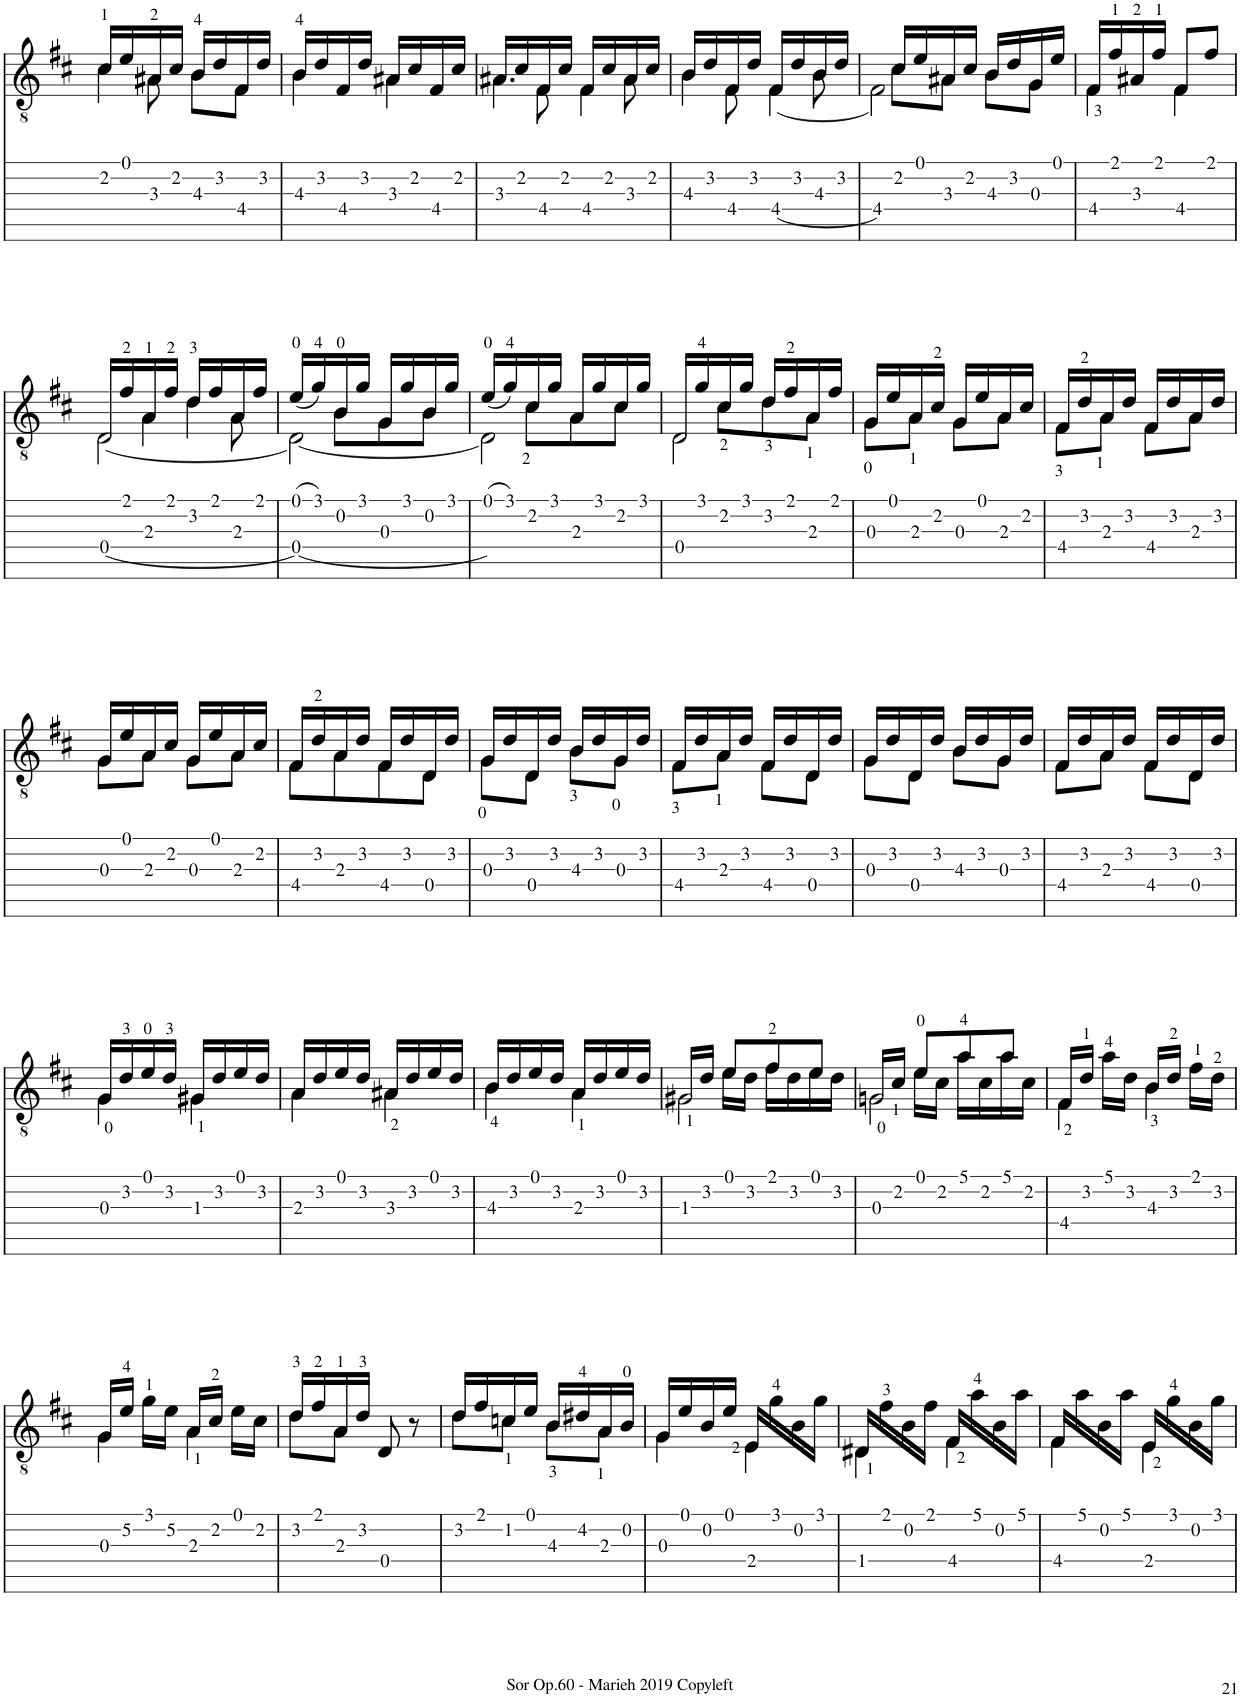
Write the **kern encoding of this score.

**kern	**kern
*part2	*part1
*staff2	*staff1
*I"Guitare classique (Tablature)	*I"Classical Guitar
!!LO:PB:g=z
*	*clefGv2
*k[f#c#]	*k[f#c#]
*M2/4	*M2/4
=13	=13
*^	*^
*	*^	*	*^
16c#LL	8ryy	4r	16c#/LL	8ryy	4c#\
16eJ	.	.	16e/	.	.
16A#XL	8r	.	16A#X/	8A#\	.
16c#JJ	.	.	16c#/JJ	.	.
16r	4ryy	8B	16B/LL	4ryy	8B\L
16dLL	.	.	16d/	.	.
16F#	.	8r	16F#/	.	8F#\J
16dJJ	.	.	16d/JJ	.	.
*	*v	*v	*	*	*
*	*	*	*v	*v
=14	=14	=14	=14
16r	4B	16B/LL	4B\
16dLL	.	16d/	.
16F#	.	16F#/	.
16dJJ	.	16d/JJ	.
16A#XLL	4r	16A#X/LL	4A#\
16c#J	.	16c#/	.
16F#L	.	16F#/	.
16c#JJ	.	16c#/JJ	.
=15	=15	=15	=15
*	*^	*	*^
16A#XLL	8ryy	4.A#	16A#X/LL	8ryy	4.A#\
16c#J	.	.	16c#/	.	.
16F#L	8r	.	16F#/	8F#\	.
16c#JJ	.	.	16c#/JJ	.	.
16F#LL	4r	.	16F#/LL	4F#\	.
16c#J	.	.	16c#/	.	.
16A#L	.	8r	16A#/	.	8A#\
16c#JJ	.	.	16c#/JJ	.	.
=16	=16	=16	=16	=16	=16
16r	8ryy	4B	16B/LL	8ryy	4B\
16dLL	.	.	16d/	.	.
16F#	8r	.	16F#/	8F#\	.
16dJJ	.	.	16d/JJ	.	.
[16F#LL	8ryy	4r	16F#/LL	8ryy	[4F#\
16dJJ	.	.	16d/	.	.
16r	8B	.	16B/	8B\	.
16d	.	.	16d/JJ	.	.
=17	=17	=17	=17	=17	=17
16c#LL	8r	2F#]	16c#/LL	8c#\L	2F#\]
16eJ	.	.	16e/	.	.
16A#XL	8r	.	16A#X/	8A#\J	.
16c#JJ	.	.	16c#/JJ	.	.
16r	8B	.	16B/LL	8B\L	.
16dLL	.	.	16d/	.	.
16G	8r	.	16G/	8G\J	.
16eJJ	.	.	16e/JJ	.	.
*	*v	*v	*	*	*
*	*	*	*v	*v
=18	=18	=18	=18
16F#LL	4r	16F#/LL	4F#\
16f#J	.	16f#/	.
16A#XL	.	16A#X/	.
16f#JJ	.	16f#/JJ	.
8F#L	4r	8F#/L	4F#\
8f#J	.	8f#/J	.
!!LO:LB:g=z
=19	=19	=19	=19
*^	*^	*^	*^
16DLL	8ryy	4ryy	[2D	16D/LL	8ryy	4ryy	[2D\
16f#J	.	.	.	16f#/	.	.	.
16AL	4r	.	.	16A/	4A\	.	.
16f#JJ	.	.	.	16f#/JJ	.	.	.
16dLL	.	4r	.	16d/LL	.	4d\	.
16f#J	.	.	.	16f#/	.	.	.
16AL	8r	.	.	16A/	8A\	.	.
16f#JJ	.	.	.	16f#/JJ	.	.	.
*	*	*v	*v	*	*	*	*
*	*	*	*	*	*v	*v
=20	=20	=20	=20	=20	=20
(>16eLL	8ryy	2D_	(<16e/LL	8ryy	2D\_
16gJ)	.	.	16g/)	.	.
16BL	8r	.	16B/	8B\L	.
16gJJ	.	.	16g/JJ	.	.
16GLL	8r	.	16G/LL	8G\	.
16gJ	.	.	16g/	.	.
16BL	8r	.	16B/	8B\J	.
16gJJ	.	.	16g/JJ	.	.
=21	=21	=21	=21	=21	=21
(>16eLL	8ryy	2D]	(<16e/LL	8ryy	2D\]
16gJ)	.	.	16g/)	.	.
16c#<L	8r	.	16c#</	8c#\L	.
16gJJ	.	.	16g/JJ	.	.
16ALL	8r	.	16A/LL	8A\	.
16gJ	.	.	16g/	.	.
16c#L	8r	.	16c#/	8c#\J	.
16gJJ	.	.	16g/JJ	.	.
=22	=22	=22	=22	=22	=22
16DLL	8ryy	2D	16D/LL	8ryy	2D\
16gJ	.	.	16g/	.	.
16c#<L	8r	.	16c#</	8c#\L	.
16gJJ	.	.	16g/JJ	.	.
16d<LL	8r	.	16d</LL	8d\	.
16f#J	.	.	16f#/	.	.
16A<L	8r	.	16A</	8A\J	.
16f#JJ	.	.	16f#/JJ	.	.
*	*v	*v	*	*	*
*	*	*	*v	*v
=23	=23	=23	=23
16G<LL	8r	16G</LL	8G\L
16eJ	.	16e/	.
16A<L	8r	16A</	8A\J
16c#JJ	.	16c#/JJ	.
16GLL	8r	16G/LL	8G\L
16eJ	.	16e/	.
16AL	8r	16A/	8A\J
16c#JJ	.	16c#/JJ	.
=24	=24	=24	=24
16F#<LL	8r	16F#</LL	8F#\L
16dJ	.	16d/	.
16A<L	8r	16A</	8A\J
16dJJ	.	16d/JJ	.
16F#LL	8r	16F#/LL	8F#\L
16dJ	.	16d/	.
16AL	8r	16A/	8A\J
16dJJ	.	16d/JJ	.
!!LO:LB:g=z	!!
=25	=25	=25	=25
16GLL	8r	16G/LL	8G\L
16eJ	.	16e/	.
16AL	8r	16A/	8A\J
16c#JJ	.	16c#/JJ	.
16GLL	8r	16G/LL	8G\L
16eJ	.	16e/	.
16AL	8r	16A/	8A\J
16c#JJ	.	16c#/JJ	.
=26	=26	=26	=26
16F#LL	8r	16F#/LL	8F#\L
16dJ	.	16d/	.
16AL	8r	16A/	8A\
16dJJ	.	16d/JJ	.
16F#LL	8r	16F#/LL	8F#\
16dJ	.	16d/	.
16DL	8r	16D/	8D\J
16dJJ	.	16d/JJ	.
=27	=27	=27	=27
16G<LL	8r	16G</LL	8G\L
16dJ	.	16d/	.
16DL	8r	16D/	8D\J
16dJJ	.	16d/JJ	.
16r	8B	16B</LL	8B\L
16dLL	.	16d/	.
16G<	8r	16G</	8G\J
16dJJ	.	16d/JJ	.
=28	=28	=28	=28
16F#<LL	8r	16F#</LL	8F#\L
16dJ	.	16d/	.
16A<L	8r	16A</	8A\J
16dJJ	.	16d/JJ	.
16F#LL	8r	16F#/LL	8F#\L
16dJ	.	16d/	.
16DL	8r	16D/	8D\J
16dJJ	.	16d/JJ	.
=29	=29	=29	=29
16GLL	8r	16G/LL	8G\L
16dJ	.	16d/	.
16DL	8r	16D/	8D\J
16dJJ	.	16d/JJ	.
16r	8B	16B/LL	8B\L
16dLL	.	16d/	.
16G	8r	16G/	8G\J
16dJJ	.	16d/JJ	.
=30	=30	=30	=30
16F#LL	8r	16F#/LL	8F#\L
16dJ	.	16d/	.
16AL	8r	16A/	8A\J
16dJJ	.	16d/JJ	.
16F#LL	8r	16F#/LL	8F#\L
16dJ	.	16d/	.
16DL	8r	16D/	8D\J
16dJJ	.	16d/JJ	.
!!LO:LB:g=z	!!
=31	=31	=31	=31
16GLL	4r	16G/LL	4G\
16dJ	.	16d/	.
16eL	.	16e/	.
16dJJ	.	16d/JJ	.
16G#XLL	4r	16G#X/LL	4G#\
16dJ	.	16d/	.
16eL	.	16e/	.
16dJJ	.	16d/JJ	.
=32	=32	=32	=32
16ALL	4r	16A/LL	4A\
16dJ	.	16d/	.
16eL	.	16e/	.
16dJJ	.	16d/JJ	.
16A#XLL	4r	16A#X/LL	4A#\
16dJ	.	16d/	.
16eL	.	16e/	.
16dJJ	.	16d/JJ	.
=33	=33	=33	=33
16r	4B	16B/LL	4B\
16dLL	.	16d/	.
16e	.	16e/	.
16dJJ	.	16d/JJ	.
16ALL	4r	16A/LL	4A\
16dJ	.	16d/	.
16eL	.	16e/	.
16dJJ	.	16d/JJ	.
=34	=34	=34	=34
*	*^	*	*^
16G#XLL	8ryy	2G#	16G#X/LL	8ryy	2G#\
16dJ	.	.	16d/JJ	.	.
8eJ	16r	.	8e/L	16e\LL	.
.	16d	.	.	16d\JJ	.
8f#L	16r	.	8f#/	16f#\LL	.
.	16d	.	.	16d\	.
8eJ	16r	.	8e/J	16e\	.
.	16d	.	.	16d\JJ	.
=35	=35	=35	=35	=35	=35
16GnLL	8ryy	2G	16Gn/LL	8ryy	2G\
16c#J	.	.	16c#/JJ	.	.
8eJ	16r	.	8e/L	16e\LL	.
.	16c#	.	.	16c#\JJ	.
8aL	16r	.	8a/	16a\LL	.
.	16c#	.	.	16c#\	.
8aJ	16r	.	8a/J	16a\	.
.	16c#	.	.	16c#\JJ	.
*	*v	*v	*	*	*
*	*	*	*v	*v
=36	=36	=36	=36
16F#LL	4r	16F#/LL	4F#\
16dJ	.	16d/JJ	.
16aL	.	16a>\LL	.
16dJJ	.	16d\JJ	.
16r	4B	16B</LL	4B\
16dLL	.	16d/JJ	.
16f#	.	16f#\LL	.
16dJJ	.	16d>\JJ	.
!!LO:LB:g=z	!!
=37	=37	=37	=37
16GLL	4r	16G/LL	4G\
16eJ	.	16e/JJ	.
16gL	.	16g>\LL	.
16eJJ	.	16e\JJ	.
16A<LL	4r	16A</LL	4A\
16c#J	.	16c#/JJ	.
16eL	.	16e\LL	.
16c#JJ	.	16c#\JJ	.
=38	=38	=38	=38
16dLL	8r	16d/LL	8d\L
16f#J	.	16f#/	.
16AL	8r	16A/	8A\J
16dJJ	.	16d/JJ	.
8D	4ryy	8D/	4ryy
8r	.	8r	.
=39	=39	=39	=39
16dLL	8r	16d/LL	8d\L
16f#J	.	16f#/	.
16cn<L	8r	16cn</	8c\J
16eJJ	.	16e/JJ	.
16r	8B	16B</LL	8B\L
16d#XLL	.	16d#X/	.
16A<	8r	16A</	8A\J
16BJJ	.	16B/JJ	.
=40	=40	=40	=40
16GLL	4r	16G/LL	4G\
16eJ	.	16e/	.
16BL	.	16B/	.
16eJJ	.	16e/JJ	.
16ELL	4r	16E/LL	4E\
16gJ	.	16g>\	.
16BL	.	16B\	.
16gJJ	.	16g\JJ	.
=41	=41	=41	=41
16D#XLL	4r	16D#X/LL	4D#\
16f#J	.	16f#>\	.
16BL	.	16B\	.
16f#JJ	.	16f#\JJ	.
16F#LL	4r	16F#/LL	4F#\
16aJ	.	16a>\	.
16BL	.	16B\	.
16aJJ	.	16a\JJ	.
=42	=42	=42	=42
16F#LL	4r	16F#/LL	4F#\
16aJ	.	16a\	.
16BL	.	16B\	.
16aJJ	.	16a\JJ	.
16ELL	4r	16E/LL	4E\
16gJ	.	16g>\	.
16BL	.	16B\	.
16gJJ	.	16g\JJ	.
*v	*v	*	*
*	*v	*v
=	=
*-	*-
